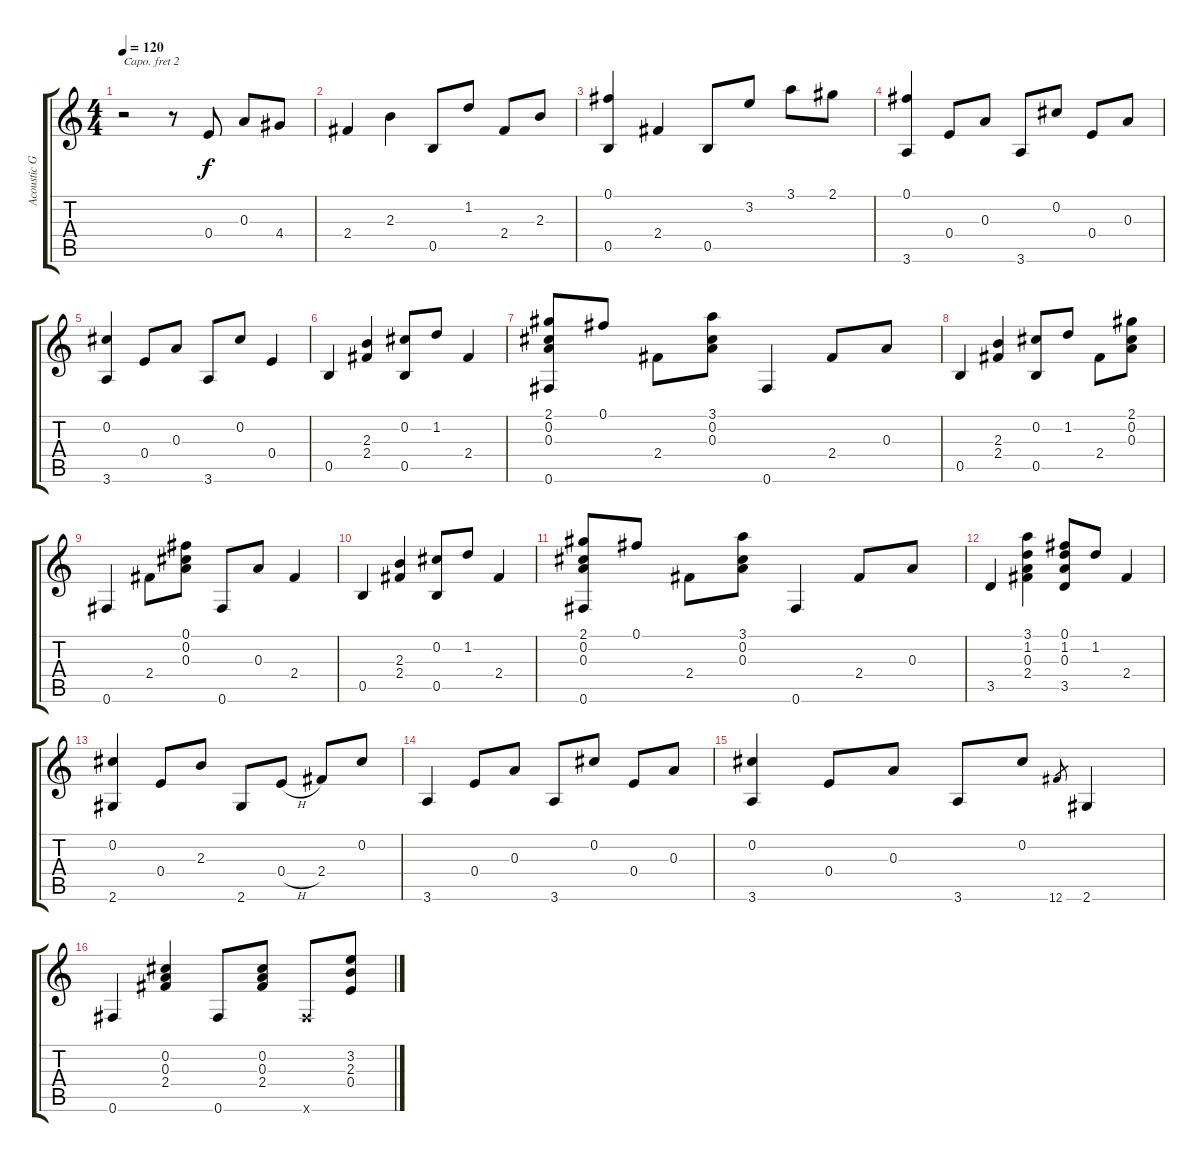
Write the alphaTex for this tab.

\track ("Acoustic Guitar" "Acoustic G") {instrument acousticguitarnylon}
\staff {score tabs}
\capo 2
\tuning (E4 B3 G3 D3 A2 E2) {hide}
\ts (4 4)
\tempo 120
\clef g2
\ks c
r.2{dy f instrument acousticguitarnylon} r.8 0.4.8 0.3.8 4.4.8 |
2.4.4 2.3.4 0.5.8 1.2.8 2.4.8 2.3.8 |
(0.1 0.5).4 2.4.4 0.5.8 3.2.8 3.1.8 2.1.8 |
(0.1 3.6).4 0.4.8 0.3.8 3.6.8 0.2.8 0.4.8 0.3.8 |
(0.2 3.6).4 0.4.8 0.3.8 3.6.8 0.2.8 0.4.4 |
0.5.4 (2.3 2.4).4 (0.2 0.5).8 1.2.8 2.4.4 |
(2.1 0.2 0.3 0.6).8 0.1.8 2.4.8 (3.1 0.2 0.3).8 0.6.4 2.4.8 0.3.8 |
0.5.4 (2.3 2.4).4 (0.2 0.5).8 1.2.8 2.4.8 (2.1 0.2 0.3).8 |
0.6.4 2.4.8 (0.1 0.2 0.3).8 0.6.8 0.3.8 2.4.4 |
0.5.4 (2.3 2.4).4 (0.2 0.5).8 1.2.8 2.4.4 |
(2.1 0.2 0.3 0.6).8 0.1.8 2.4.8 (3.1 0.2 0.3).8 0.6.4 2.4.8 0.3.8 |
3.5.4 (3.1 1.2 0.3 2.4).4 (0.1 1.2 0.3 3.5).8 1.2.8 2.4.4 |
(0.2 2.6).4 0.4.8 2.3.8 2.6.8 0.4{h}.8 2.4.8 0.2.8 |
3.6.4 0.4.8 0.3.8 3.6.8 0.2.8 0.4.8 0.3.8 |
(0.2 3.6).4 0.4.8 0.3.8 3.6.8 0.2.8 12.6.8{gr} 2.6.4 |
0.6.4 (0.2 0.3 2.4).4 0.6.8 (0.2 0.3 2.4).8 0.6{x}.8 (3.2 2.3 0.4).8
